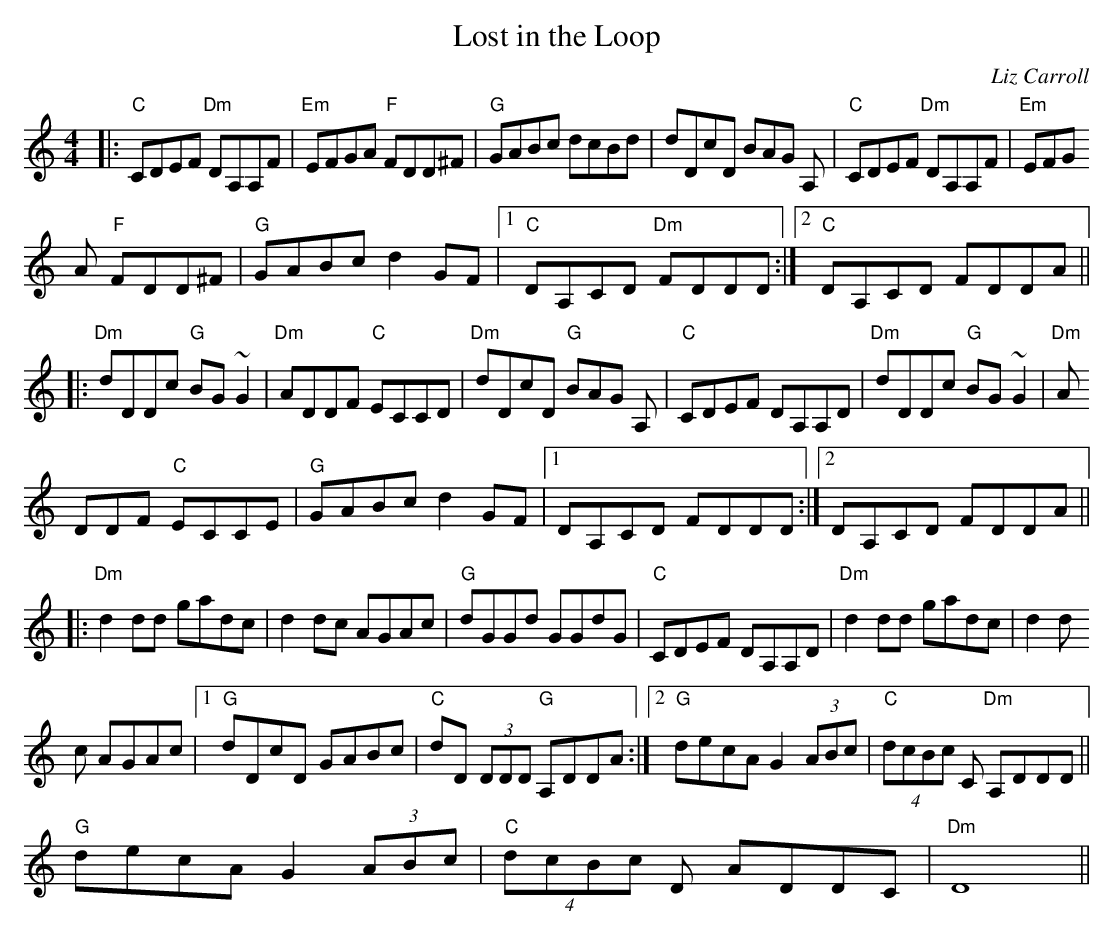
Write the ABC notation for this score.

X:1
T:Lost in the Loop
M:4/4
L:1/8
C:Liz Carroll
K:C
|:"C"CDEF "Dm"DA,A,F | "Em"EFGA "F"FDD^F | "G"GABc dcBd | dDcD BAG A, | "C"CDEF "Dm"DA,A,F | "Em"EFG
A "F"FDD^F | "G"GABc d2 GF |1 "C"DA,CD "Dm"FDDD :|2 "C"DA,CD FDDA||%
|: "Dm"dDDc "G"BG ~G2 | "Dm"ADDF "C"ECCD | "Dm"dDcD "G"BAG A, | "C"CDEF DA,A,D | "Dm"dDDc "G"BG ~G2 | "Dm"A
DDF "C"ECCE | "G"GABc d2 GF |1 DA,CD FDDD :|2 DA,CD FDDA||
|: "Dm"d2 dd gadc | d2 dc AGAc | "G"dGGd GGdG | "C"CDEF DA,A,D | "Dm"d2 dd gadc | d2 d
c AGAc |1 "G"dDcD GABc | "C"dD (3DDD "G"A,DDA :|2 "G"decA G2 (3ABc | "C"(4dcBc C "Dm"A,DDD ||
"G"decA G2 (3ABc | "C"(4dcBc D ADDC | "Dm"D8 || % last time only
